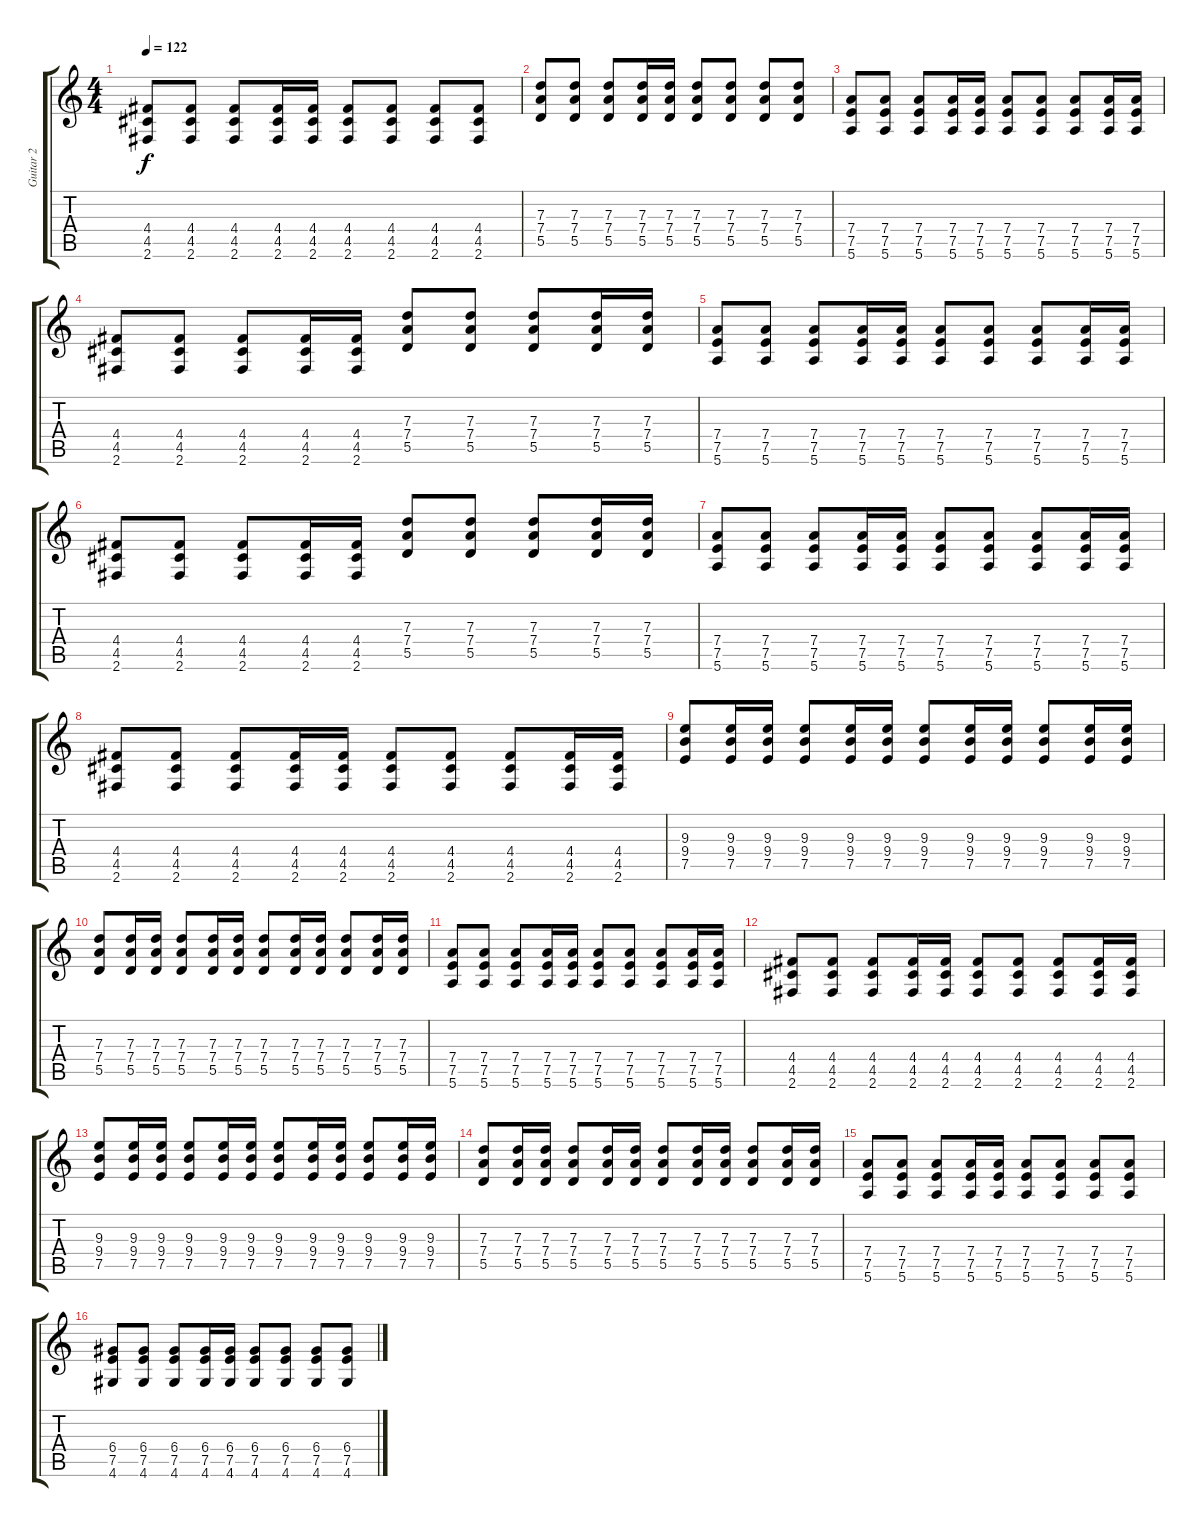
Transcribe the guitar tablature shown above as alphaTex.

\track ("Guitar 2" "Guitar 2") {instrument acousticguitarsteel}
\staff {score tabs}
\tuning (E4 B3 G3 D3 A2 E2) {hide}
\ts (4 4)
\tempo 122
\clef g2
\ks c
(4.4 4.5 2.6).8{dy f} (4.4 4.5 2.6).8 (4.4 4.5 2.6).8 (4.4 4.5 2.6).16 (4.4 4.5 2.6).16 (4.4 4.5 2.6).8 (4.4 4.5 2.6).8 (4.4 4.5 2.6).8 (4.4 4.5 2.6).8 |
(7.3 7.4 5.5).8 (7.3 7.4 5.5).8 (7.3 7.4 5.5).8 (7.3 7.4 5.5).16 (7.3 7.4 5.5).16 (7.3 7.4 5.5).8 (7.3 7.4 5.5).8 (7.3 7.4 5.5).8 (7.3 7.4 5.5).8 |
(7.4 7.5 5.6).8 (7.4 7.5 5.6).8 (7.4 7.5 5.6).8 (7.4 7.5 5.6).16 (7.4 7.5 5.6).16 (7.4 7.5 5.6).8 (7.4 7.5 5.6).8 (7.4 7.5 5.6).8 (7.4 7.5 5.6).16 (7.4 7.5 5.6).16 |
(4.4 4.5 2.6).8 (4.4 4.5 2.6).8 (4.4 4.5 2.6).8 (4.4 4.5 2.6).16 (4.4 4.5 2.6).16 (7.3 7.4 5.5).8 (7.3 7.4 5.5).8 (7.3 7.4 5.5).8 (7.3 7.4 5.5).16 (7.3 7.4 5.5).16 |
(7.4 7.5 5.6).8 (7.4 7.5 5.6).8 (7.4 7.5 5.6).8 (7.4 7.5 5.6).16 (7.4 7.5 5.6).16 (7.4 7.5 5.6).8 (7.4 7.5 5.6).8 (7.4 7.5 5.6).8 (7.4 7.5 5.6).16 (7.4 7.5 5.6).16 |
(4.4 4.5 2.6).8 (4.4 4.5 2.6).8 (4.4 4.5 2.6).8 (4.4 4.5 2.6).16 (4.4 4.5 2.6).16 (7.3 7.4 5.5).8 (7.3 7.4 5.5).8 (7.3 7.4 5.5).8 (7.3 7.4 5.5).16 (7.3 7.4 5.5).16 |
(7.4 7.5 5.6).8 (7.4 7.5 5.6).8 (7.4 7.5 5.6).8 (7.4 7.5 5.6).16 (7.4 7.5 5.6).16 (7.4 7.5 5.6).8 (7.4 7.5 5.6).8 (7.4 7.5 5.6).8 (7.4 7.5 5.6).16 (7.4 7.5 5.6).16 |
(4.4 4.5 2.6).8 (4.4 4.5 2.6).8 (4.4 4.5 2.6).8 (4.4 4.5 2.6).16 (4.4 4.5 2.6).16 (4.4 4.5 2.6).8 (4.4 4.5 2.6).8 (4.4 4.5 2.6).8 (4.4 4.5 2.6).16 (4.4 4.5 2.6).16 |
(9.3 9.4 7.5).8 (9.3 9.4 7.5).16 (9.3 9.4 7.5).16 (9.3 9.4 7.5).8 (9.3 9.4 7.5).16 (9.3 9.4 7.5).16 (9.3 9.4 7.5).8 (9.3 9.4 7.5).16 (9.3 9.4 7.5).16 (9.3 9.4 7.5).8 (9.3 9.4 7.5).16 (9.3 9.4 7.5).16 |
(7.3 7.4 5.5).8 (7.3 7.4 5.5).16 (7.3 7.4 5.5).16 (7.3 7.4 5.5).8 (7.3 7.4 5.5).16 (7.3 7.4 5.5).16 (7.3 7.4 5.5).8 (7.3 7.4 5.5).16 (7.3 7.4 5.5).16 (7.3 7.4 5.5).8 (7.3 7.4 5.5).16 (7.3 7.4 5.5).16 |
(7.4 7.5 5.6).8 (7.4 7.5 5.6).8 (7.4 7.5 5.6).8 (7.4 7.5 5.6).16 (7.4 7.5 5.6).16 (7.4 7.5 5.6).8 (7.4 7.5 5.6).8 (7.4 7.5 5.6).8 (7.4 7.5 5.6).16 (7.4 7.5 5.6).16 |
(4.4 4.5 2.6).8 (4.4 4.5 2.6).8 (4.4 4.5 2.6).8 (4.4 4.5 2.6).16 (4.4 4.5 2.6).16 (4.4 4.5 2.6).8 (4.4 4.5 2.6).8 (4.4 4.5 2.6).8 (4.4 4.5 2.6).16 (4.4 4.5 2.6).16 |
(9.3 9.4 7.5).8 (9.3 9.4 7.5).16 (9.3 9.4 7.5).16 (9.3 9.4 7.5).8 (9.3 9.4 7.5).16 (9.3 9.4 7.5).16 (9.3 9.4 7.5).8 (9.3 9.4 7.5).16 (9.3 9.4 7.5).16 (9.3 9.4 7.5).8 (9.3 9.4 7.5).16 (9.3 9.4 7.5).16 |
(7.3 7.4 5.5).8 (7.3 7.4 5.5).16 (7.3 7.4 5.5).16 (7.3 7.4 5.5).8 (7.3 7.4 5.5).16 (7.3 7.4 5.5).16 (7.3 7.4 5.5).8 (7.3 7.4 5.5).16 (7.3 7.4 5.5).16 (7.3 7.4 5.5).8 (7.3 7.4 5.5).16 (7.3 7.4 5.5).16 |
(7.4 7.5 5.6).8 (7.4 7.5 5.6).8 (7.4 7.5 5.6).8 (7.4 7.5 5.6).16 (7.4 7.5 5.6).16 (7.4 7.5 5.6).8 (7.4 7.5 5.6).8 (7.4 7.5 5.6).8 (7.4 7.5 5.6).8 |
(6.4 7.5 4.6).8 (6.4 7.5 4.6).8 (6.4 7.5 4.6).8 (6.4 7.5 4.6).16 (6.4 7.5 4.6).16 (6.4 7.5 4.6).8 (6.4 7.5 4.6).8 (6.4 7.5 4.6).8 (6.4 7.5 4.6).8
